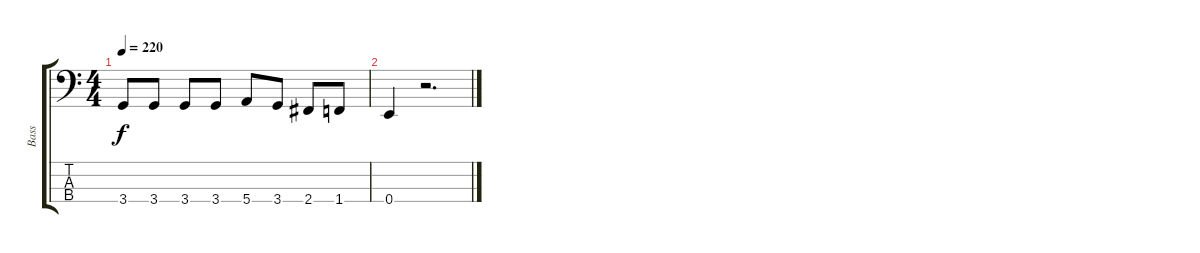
\track ("Bass" "Bass") {instrument electricbasspick}
\staff {score tabs}
\tuning (G2 D2 A1 E1) {hide}
\ts (4 4)
\tempo 220
\clef f4
\ks c
3.4.8{dy f} 3.4.8 3.4.8 3.4.8 5.4.8 3.4.8 2.4.8 1.4.8 |
0.4.4 r.2{d}
